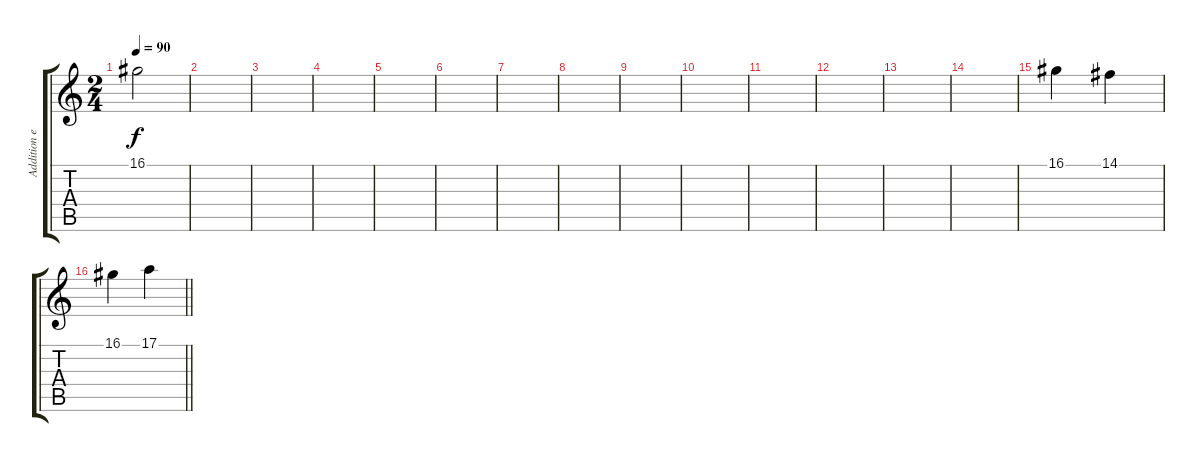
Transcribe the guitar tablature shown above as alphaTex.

\track ("Addition effects + instruments" "Addition e") {instrument stringensemble1}
\staff {score tabs}
\tuning (E4 B3 G3 D3 A2 E2) {hide}
\ts (2 4)
\tempo 90
\clef g2
\ks c
16.1.2{dy f} |
|
|
|
|
|
|
|
|
|
|
|
|
|
16.1.4{instrument stringensemble1} 14.1.4 |
\barLineRight lightlight
16.1.4 17.1.4
